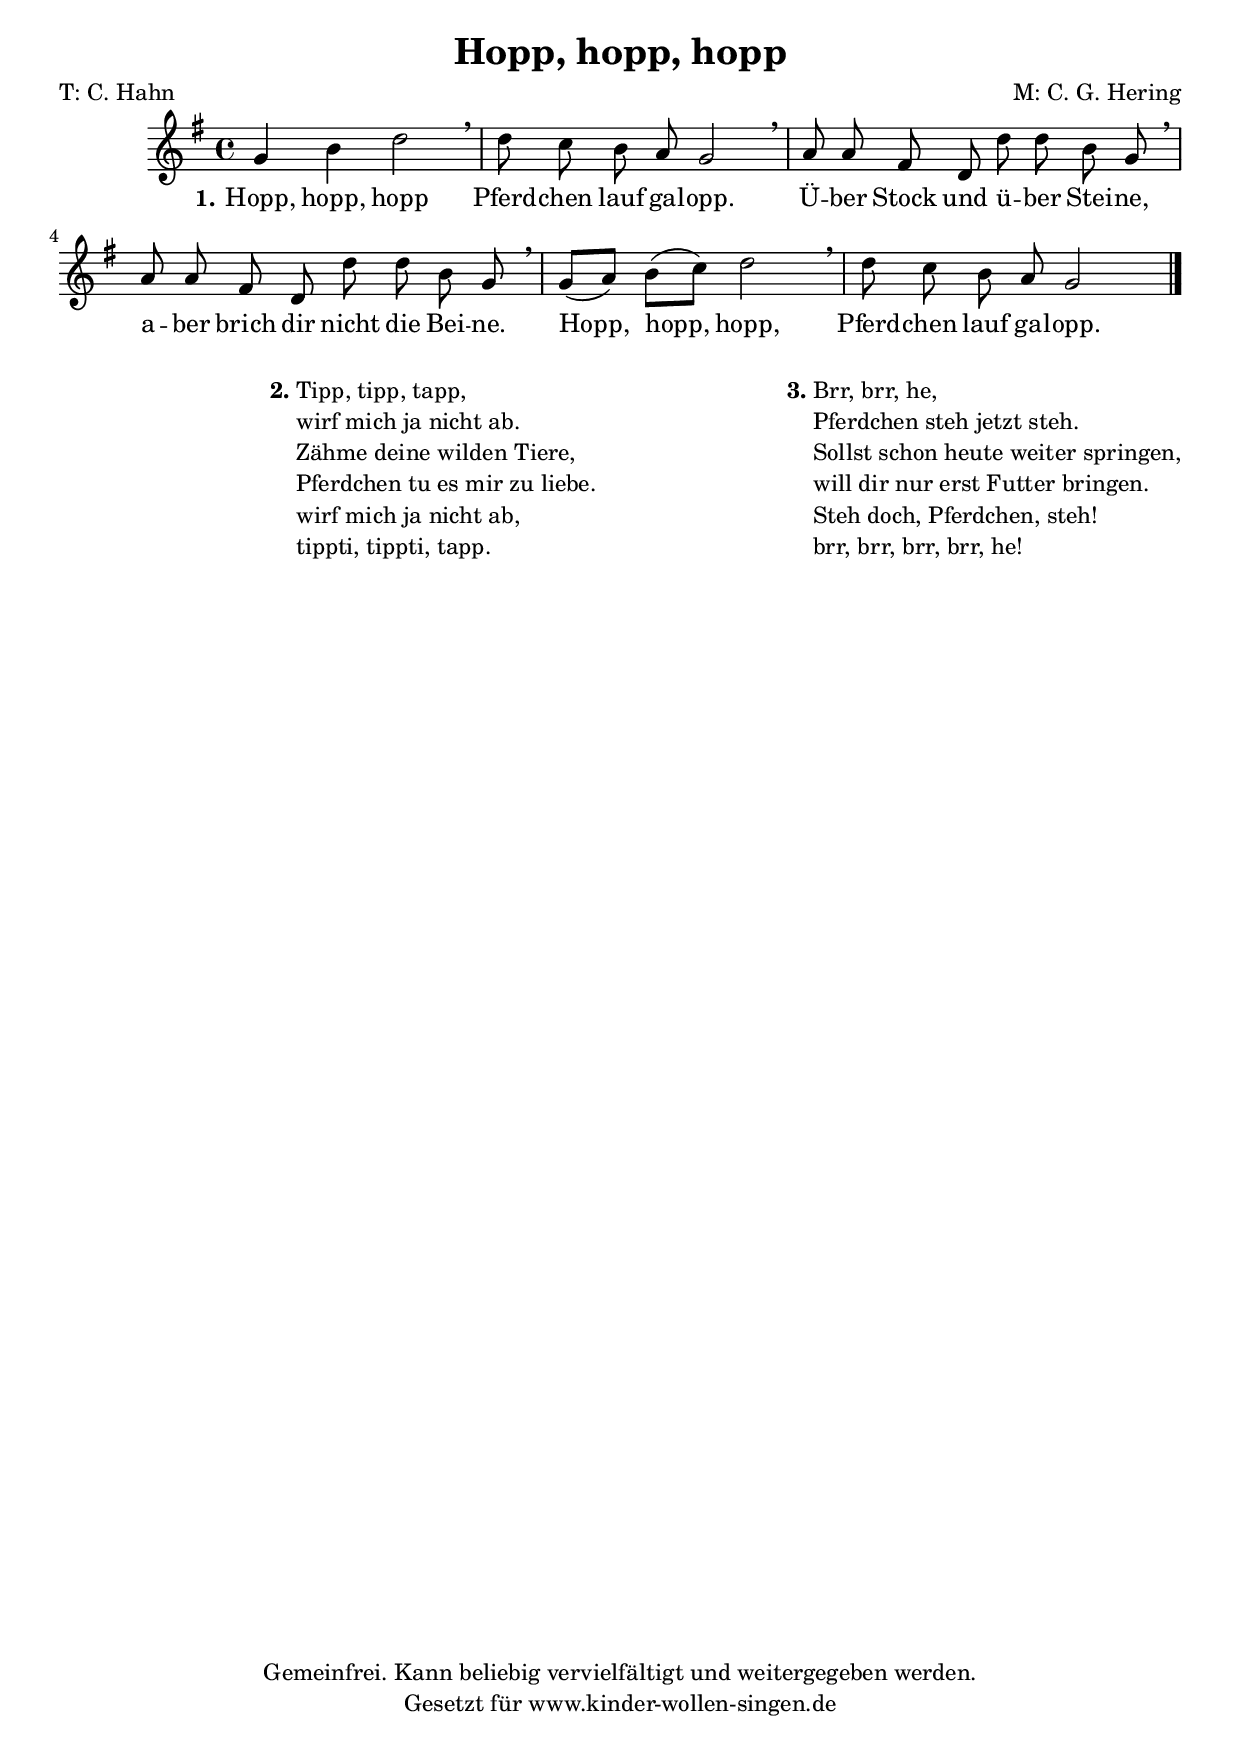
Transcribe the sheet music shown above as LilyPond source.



\header {
  	title = "Hopp, hopp, hopp"
  	composer = "M: C. G. Hering"
  	poet = "T: C. Hahn"
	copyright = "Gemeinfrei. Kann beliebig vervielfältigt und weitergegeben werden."
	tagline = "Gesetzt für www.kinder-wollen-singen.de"
}

\version "2.12.3"

common = {
  \time 4/4
  \key g \major
%  \partial 4

}



Singstimme = \relative g' {
g4 b4 d2| \breathe
d8 c b a g2 \breathe |
a8 a fis d d' d b g \breathe |
a8 a fis d d' d b g \breathe |
g8([ a]) b([ c]) d2 \breathe |
d8 c b a g2 |
\bar "|."
}

Stropheeins = \lyrics {
  \set stanza = #"1." Hopp, hopp, hopp 
  Pferd -- chen lauf ga -- lopp. 
  Ü -- ber Stock und ü -- ber Stei -- ne,
  a -- ber brich dir nicht die Bei -- ne.
  Hopp, hopp, hopp,
  Pferd -- chen lauf ga -- lopp.
}


\score {

{
<<
\new Voice = "mel" { \common \autoBeamOff \Singstimme }
\new Lyrics \lyricsto mel \Stropheeins
>>
}

\layout {
\context { \RemoveEmptyStaffContext }
}

}

\markup {
\fill-line {
\hspace #0.05 % moves the column off the left margin;
% can be removed if space on the page is tight
\column {
\line { \bold "2."
\column {
"Tipp, tipp, tapp,"
"wirf mich ja nicht ab."
"Zähme deine wilden Tiere,"
"Pferdchen tu es mir zu liebe."
"wirf mich ja nicht ab,"
"tippti, tippti, tapp."
}
}
}
\hspace #0.1 % adds vertical spacing between verses
\line { \bold "3."
\column {
"Brr, brr, he,"
"Pferdchen steh jetzt steh."
"Sollst schon heute weiter springen,"
"will dir nur erst Futter bringen."
"Steh doch, Pferdchen, steh!"
"brr, brr, brr, brr, he!"
}
}
}
\hspace #0.1 % gives some extra space on the right margin;
% can be removed if page space is tight
}
